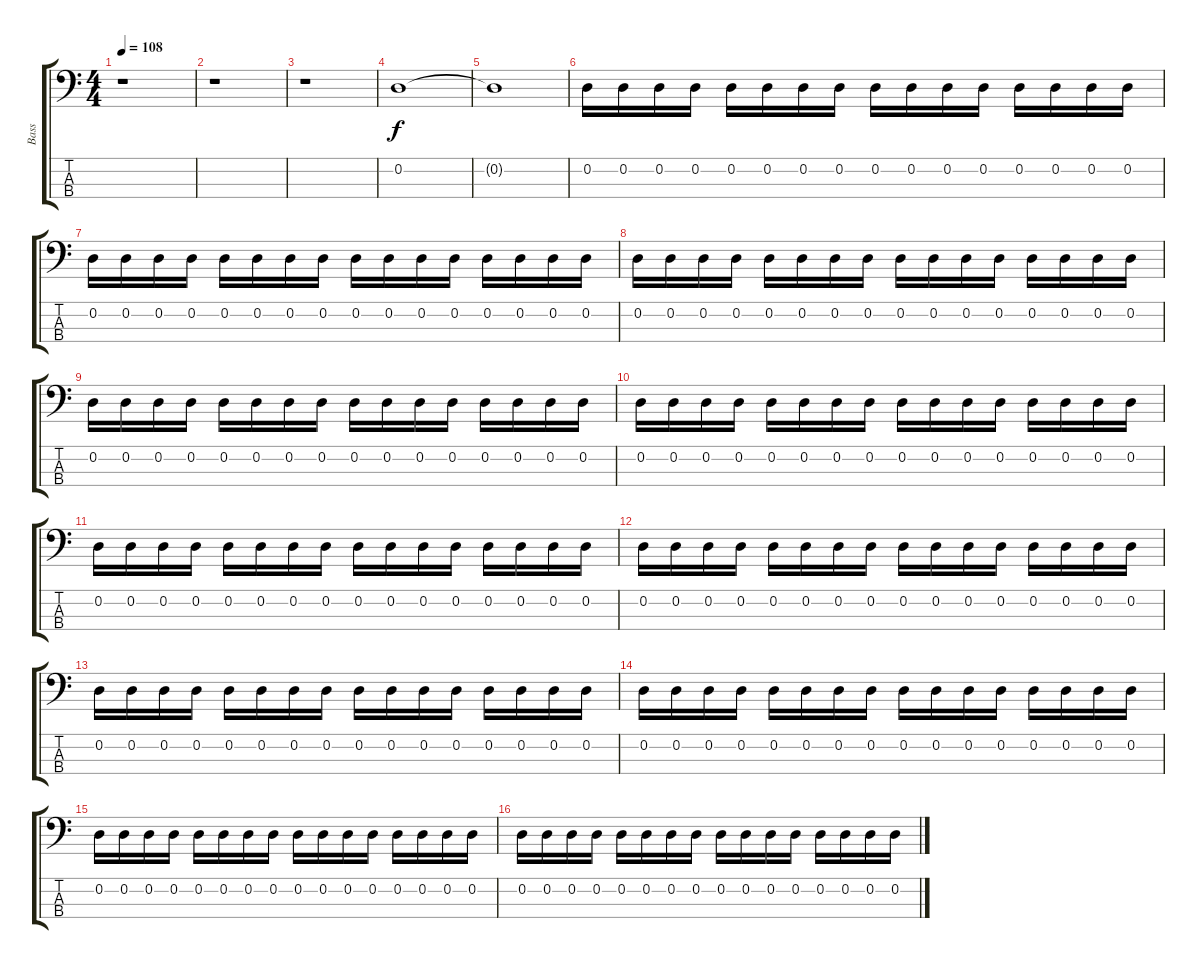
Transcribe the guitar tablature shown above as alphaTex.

\track ("Bass" "Bass") {instrument slapbass2}
\staff {score tabs}
\tuning (G2 D2 A1 D1) {hide}
\ts (4 4)
\tempo 108
\clef f4
\ks c
r.1{dy f instrument slapbass2} |
r.1 |
r.1 |
0.2.1 |
0.2{t}.1 |
0.2.16 0.2.16 0.2.16 0.2.16 0.2.16 0.2.16 0.2.16 0.2.16 0.2.16 0.2.16 0.2.16 0.2.16 0.2.16 0.2.16 0.2.16 0.2.16 |
0.2.16 0.2.16 0.2.16 0.2.16 0.2.16 0.2.16 0.2.16 0.2.16 0.2.16 0.2.16 0.2.16 0.2.16 0.2.16 0.2.16 0.2.16 0.2.16 |
0.2.16 0.2.16 0.2.16 0.2.16 0.2.16 0.2.16 0.2.16 0.2.16 0.2.16 0.2.16 0.2.16 0.2.16 0.2.16 0.2.16 0.2.16 0.2.16 |
0.2.16 0.2.16 0.2.16 0.2.16 0.2.16 0.2.16 0.2.16 0.2.16 0.2.16 0.2.16 0.2.16 0.2.16 0.2.16 0.2.16 0.2.16 0.2.16 |
0.2.16 0.2.16 0.2.16 0.2.16 0.2.16 0.2.16 0.2.16 0.2.16 0.2.16 0.2.16 0.2.16 0.2.16 0.2.16 0.2.16 0.2.16 0.2.16 |
0.2.16 0.2.16 0.2.16 0.2.16 0.2.16 0.2.16 0.2.16 0.2.16 0.2.16 0.2.16 0.2.16 0.2.16 0.2.16 0.2.16 0.2.16 0.2.16 |
0.2.16 0.2.16 0.2.16 0.2.16 0.2.16 0.2.16 0.2.16 0.2.16 0.2.16 0.2.16 0.2.16 0.2.16 0.2.16 0.2.16 0.2.16 0.2.16 |
0.2.16 0.2.16 0.2.16 0.2.16 0.2.16 0.2.16 0.2.16 0.2.16 0.2.16 0.2.16 0.2.16 0.2.16 0.2.16 0.2.16 0.2.16 0.2.16 |
0.2.16 0.2.16 0.2.16 0.2.16 0.2.16 0.2.16 0.2.16 0.2.16 0.2.16 0.2.16 0.2.16 0.2.16 0.2.16 0.2.16 0.2.16 0.2.16 |
0.2.16 0.2.16 0.2.16 0.2.16 0.2.16 0.2.16 0.2.16 0.2.16 0.2.16 0.2.16 0.2.16 0.2.16 0.2.16 0.2.16 0.2.16 0.2.16 |
0.2.16 0.2.16 0.2.16 0.2.16 0.2.16 0.2.16 0.2.16 0.2.16 0.2.16 0.2.16 0.2.16 0.2.16 0.2.16 0.2.16 0.2.16 0.2.16
